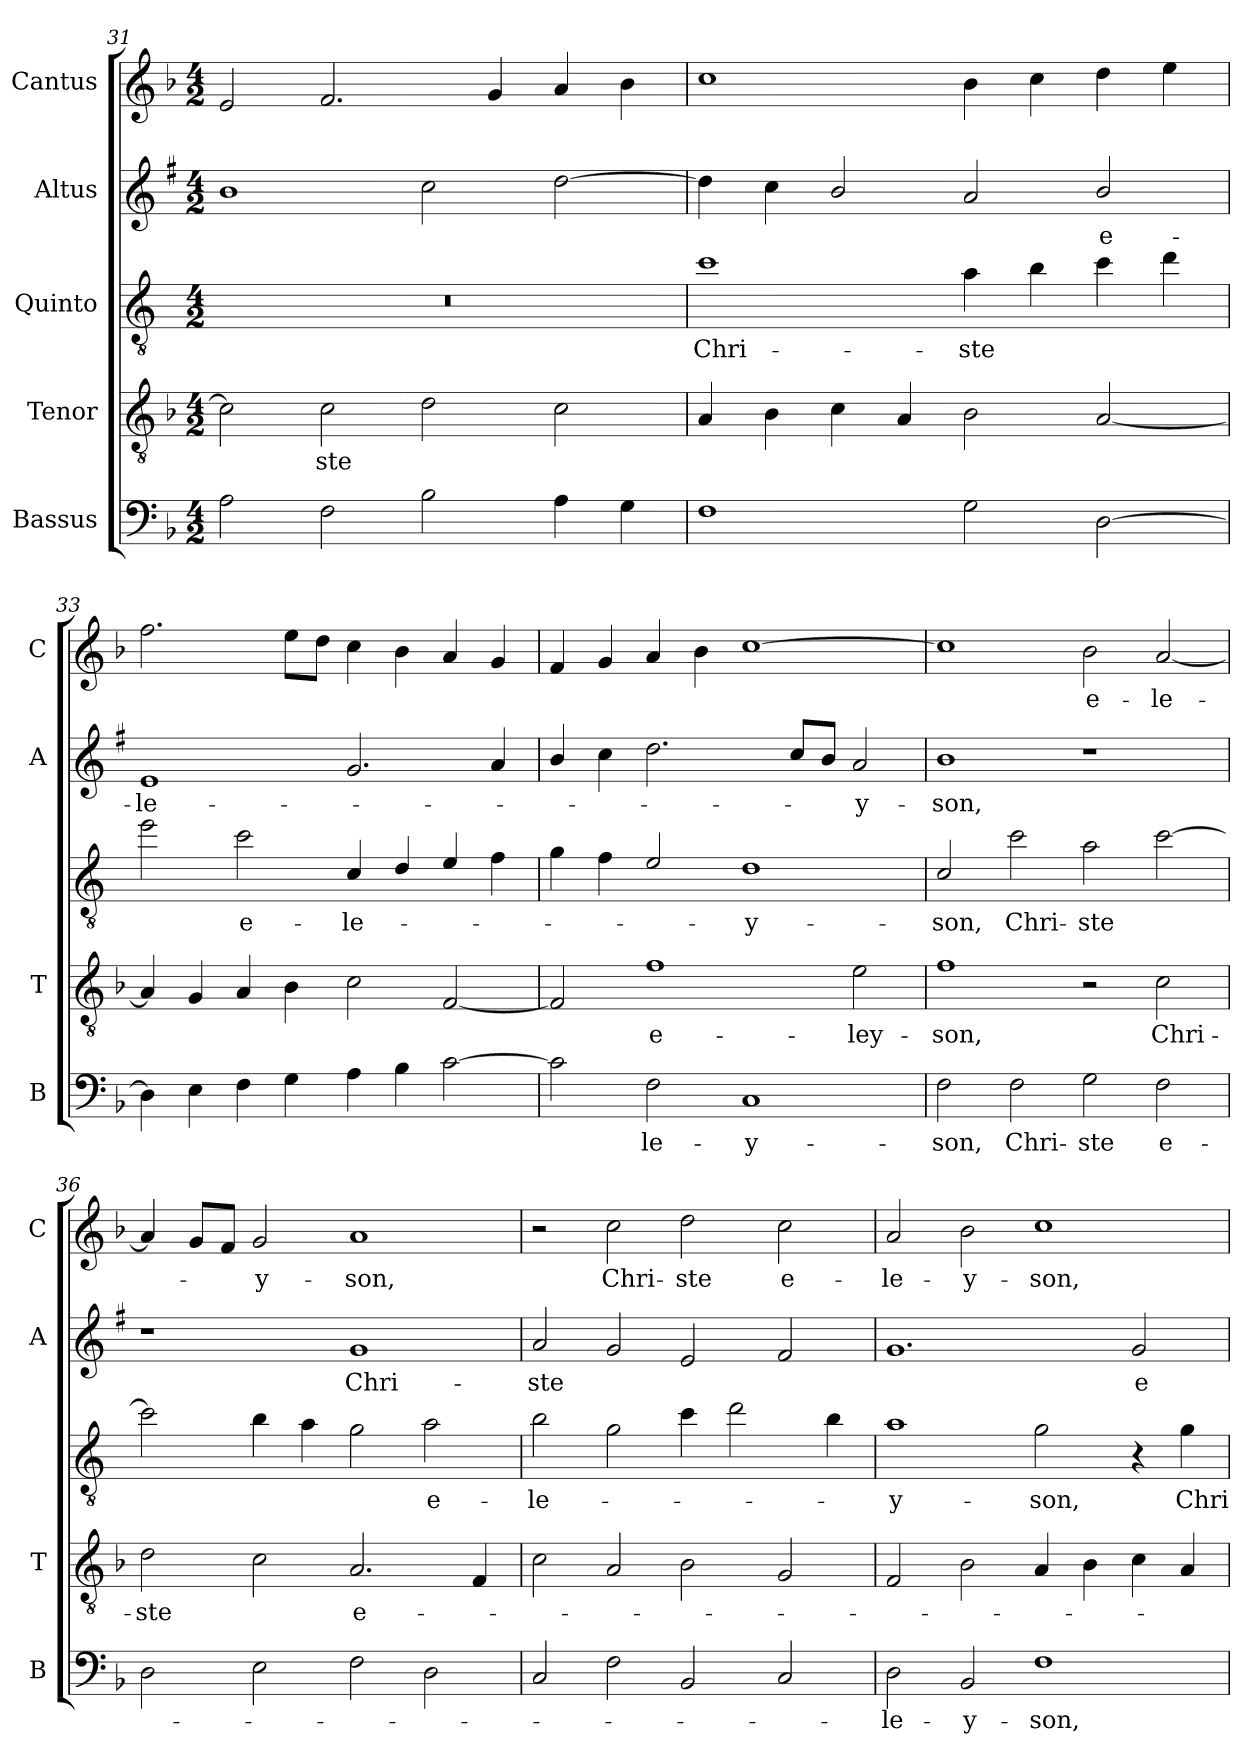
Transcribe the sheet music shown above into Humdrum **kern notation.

**kern	**text	**kern	**text	**kern	**text	**kern	**text	**kern	**text
*part5	*part5	*part4	*part4	*part3	*part3	*part2	*part2	*part1	*part1
*staff5	*staff5	*staff4	*staff4	*staff3	*staff3	*staff2	*staff2	*staff1	*staff1
*I"Bassus	*	*I"Tenor	*	*I"Quinto	*	*I"Altus	*	*I"Cantus	*
*I'B	*	*I'T	*	*	*	*I'A	*	*I'C	*
*clefF4	*	*clefGv2	*	*clefGv2	*	*clefG2	*	*clefG2	*
*	*	*	*	*ITrd4c7	*	*ITrd1c2	*	*	*
*k[b-]	*	*k[b-]	*	*k[b-]	*	*k[b-]	*	*k[b-]	*
*F:	*	*F:	*	*F:	*	*F:	*	*F:	*
*M4/2	*	*M4/2	*	*M4/2	*	*M4/2	*	*M4/2	*
=31	=31	=31	=31	=31	=31	=31	=31	=31	=31
2A\	.	2c\]	.	0r	.	1a	.	2e/	.
!	!	!	!LO:LY:b	!	!	!	!	!	!
2F\	.	2c\	-ste	.	.	.	.	2.f/	.
2B-\	.	2d\	.	.	.	2b-\	.	.	.
.	.	.	.	.	.	.	.	4g/	.
4A\	.	2c\	.	.	.	[2cc\	.	4a/	.
4G\	.	.	.	.	.	.	.	4b-\	.
=32	=32	=32	=32	=32	=32	=32	=32	=32	=32
!	!	!	!	!	!LO:LY:b	!	!	!	!
1F	.	4A/	.	1f	Chri-	4cc\]	.	1cc	.
.	.	4B-\	.	.	.	4b-\	.	.	.
.	.	4c\	.	.	.	2a/	.	.	.
.	.	4A/	.	.	.	.	.	.	.
!	!	!	!	!	!LO:LY:b	!	!	!	!
2G\	.	2B-\	.	4d\	-ste	2g/	.	4b-\	.
.	.	.	.	4e\	.	.	.	4cc\	.
!	!	!	!	!	!	!	!LO:LY:b	!	!
[2D\	.	[2A/	.	4f\	.	2a/	e-	4dd\	.
.	.	.	.	4g\	.	.	.	4ee\	.
=33	=33	=33	=33	=33	=33	=33	=33	=33	=33
!	!	!	!	!	!	!	!LO:LY:b	!	!
4D\]	.	4A/]	.	2a\	.	1d	-le-	2.ff\	.
4E\	.	4G/	.	.	.	.	.	.	.
!	!	!	!	!	!LO:LY:b	!	!	!	!
4F\	.	4A/	.	2f\	e-	.	.	.	.
4G\	.	4B-\	.	.	.	.	.	8ee\L	.
.	.	.	.	.	.	.	.	8dd\J	.
!	!	!	!	!	!LO:LY:b	!	!	!	!
4A\	.	2c\	.	4F/	-le-	2.f/	.	4cc\	.
4B-\	.	.	.	4G/	.	.	.	4b-\	.
[2c\	.	[2F/	.	4A/	.	.	.	4a/	.
.	.	.	.	4B-\	.	4g/	.	4g/	.
=34	=34	=34	=34	=34	=34	=34	=34	=34	=34
2c\]	.	2F/]	.	4c\	.	4a/	.	4f/	.
.	.	.	.	4B-\	.	4b-\	.	4g/	.
!	!LO:LY:b	!	!LO:LY:b	!	!	!	!	!	!
2F\	-le-	1f	e-	2A/	.	2.cc\	.	4a/	.
.	.	.	.	.	.	.	.	4b-\	.
!	!LO:LY:b	!	!	!	!LO:LY:b	!	!	!	!
1C	-y-	.	.	1G	-y-	.	.	[1cc	.
.	.	.	.	.	.	8b-/L	.	.	.
.	.	.	.	.	.	8a/J	.	.	.
!	!	!	!LO:LY:b	!	!	!	!LO:LY:b	!	!
.	.	2e\	-ley-	.	.	2g/	-y-	.	.
=35	=35	=35	=35	=35	=35	=35	=35	=35	=35
!	!LO:LY:b	!	!LO:LY:b	!	!LO:LY:b	!	!LO:LY:b	!	!
2F\	-son,	1f	-son,	2F/	-son,	1a	-son,	1cc]	.
!	!LO:LY:b	!	!	!	!LO:LY:b	!	!	!	!
2F\	Chri-	.	.	2f\	Chri-	.	.	.	.
!	!LO:LY:b	!	!	!	!LO:LY:b	!	!	!	!LO:LY:b
2G\	-ste	2r	.	2d\	-ste	1r	.	2b-\	e-
!	!LO:LY:b	!	!LO:LY:b	!	!	!	!	!	!LO:LY:b
2F\	e-	2c\	Chri-	[2f\	.	.	.	[2a/	-le-
!!LO:PB:g=z
=36	=36	=36	=36	=36	=36	=36	=36	=36	=36
!	!	!	!LO:LY:b	!	!	!	!	!	!
2D\	.	2d\	-ste	2f\]	.	1r	.	4a/]	.
.	.	.	.	.	.	.	.	8g/L	.
.	.	.	.	.	.	.	.	8f/J	.
!	!	!	!	!	!	!	!	!	!LO:LY:b
2E\	.	2c\	.	4e\	.	.	.	2g/	-y-
.	.	.	.	4d\	.	.	.	.	.
!	!	!	!LO:LY:b	!	!	!	!LO:LY:b	!	!LO:LY:b
2F\	.	2.A/	e-	2c\	.	1f	Chri-	1a	-son,
!	!	!	!	!	!LO:LY:b	!	!	!	!
2D\	.	.	.	2d\	e-	.	.	.	.
.	.	4F/	.	.	.	.	.	.	.
=37	=37	=37	=37	=37	=37	=37	=37	=37	=37
!	!	!	!	!	!LO:LY:b	!	!LO:LY:b	!	!
2C/	.	2c\	.	2e\	-le-	2g/	-ste	2r	.
!	!	!	!	!	!	!	!	!	!LO:LY:b
2F\	.	2A/	.	2c\	.	2f/	.	2cc\	Chri-
!	!	!	!	!	!	!	!	!	!LO:LY:b
2BB-/	.	2B-\	.	4f\	.	2d/	.	2dd\	-ste
.	.	.	.	2g\	.	.	.	.	.
!	!	!	!	!	!	!	!	!	!LO:LY:b
2C/	.	2G/	.	.	.	2e/	.	2cc\	e-
.	.	.	.	4e\	.	.	.	.	.
=38	=38	=38	=38	=38	=38	=38	=38	=38	=38
!	!LO:LY:b	!	!	!	!LO:LY:b	!	!	!	!LO:LY:b
2D\	-le-	2F/	.	1d	-y-	1.f	.	2a/	-le-
!	!LO:LY:b	!	!	!	!	!	!	!	!LO:LY:b
2BB-/	-y-	2B-\	.	.	.	.	.	2b-\	-y-
!	!LO:LY:b	!	!	!	!LO:LY:b	!	!	!	!LO:LY:b
1F	-son,	4A/	.	2c\	-son,	.	.	1cc	-son,
.	.	4B-\	.	.	.	.	.	.	.
!	!	!	!	!	!	!	!LO:LY:b	!	!
.	.	4c\	.	4r	.	2f/	e-	.	.
!	!	!	!	!	!LO:LY:b	!	!	!	!
.	.	4A/	.	4c\	Chri-	.	.	.	.
=	=	=	=	=	=	=	=	=	=
*-	*-	*-	*-	*-	*-	*-	*-	*-	*-
